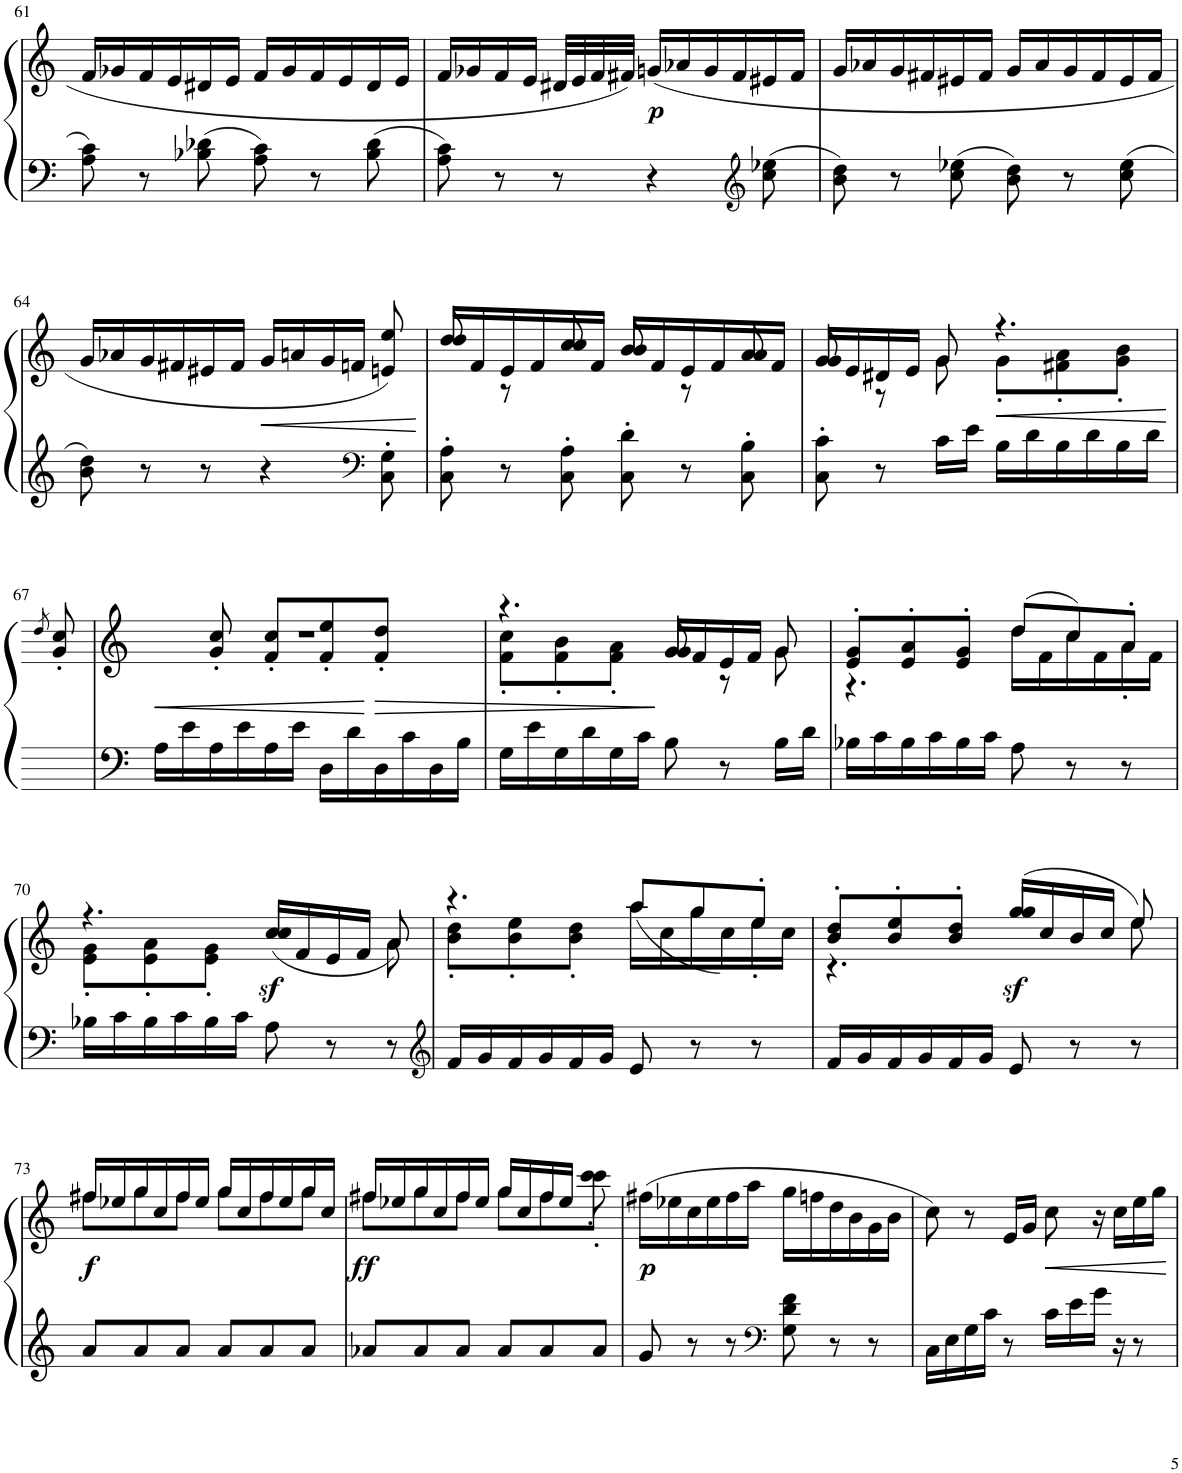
**kern	**kern	**dynam
*part1	*part1	*part1
*staff2	*staff1	*staff1/2
!!LO:PB:g=z
*clefF4	*clefG2	*
*k[]	*k[]	*
*M6/8	*M6/8	*
=61	=61	=61
8A\ 8c\	16f/LL	.
.	16g-X/	.
8r	16f/	.
.	16e/	.
8B-X\ 8d-X\	16d#X/	.
.	16e/JJ	.
8A\ 8c\	16f/LL	.
.	16g-/	.
8r	16f/	.
.	16e/	.
8B-\ 8d-\	16d#/	.
.	16e/JJ	.
=62	=62	=62
8A\ 8c\	16f/LL	.
.	16g-X/	.
8r	16f/	.
.	16e/JJ	.
8r	32d#X/LLL	.
.	32e/	.
.	32f/	.
.	32f#X/JJJ	.
!	!	!LO:DY:b
4r	(16gn/LL	p
.	16a-X/	.
.	16g/	.
.	16f#/	.
*clefG2	*	*
8cc\ 8ee-X\	16e#X/	.
.	16f#/JJ	.
=63	=63	=63
8b\ 8dd\	16g/LL	.
.	16a-X/	.
8r	16g/	.
.	16f#X/	.
8cc\ 8ee-X\	16e#X/	.
.	16f#/JJ	.
8b\ 8dd\	16g/LL	.
.	16a-/	.
8r	16g/	.
.	16f#/	.
8cc\ 8ee-\	16e#/	.
.	16f#/JJ	.
!!LO:LB:g=z
=64	=64	=64
8b\ 8dd\	16g/LL	.
.	16a-X/	.
8r	16g/	.
.	16f#X/	.
8r	16e#X/	.
.	16f#/JJ	.
!	!	!LO:HP:b
4r	16g/LL	<
.	16an/	.
.	16g/	.
.	16fn/JJ	.
*clefF4	*	*
8C\' 8G\'	8en/ 8ee/)	.
.	.	[
=65	=65	=65
*	*^	*
8C\' 8A\'	16dd/LL	8dd/	.
.	16f/	.	.
8r	16e/	8r	.
.	16f/	.	.
8C\' 8A\'	16cc/	8cc/	.
.	16f/JJ	.	.
8C\' 8d\'	16b/LL	8b/	.
.	16f/	.	.
8r	16e/	8r	.
.	16f/	.	.
8C\' 8B\'	16a/	8a/	.
.	16f/JJ	.	.
=66	=66	=66	=66
8C\' 8c\'	16g/LL	8g/	.
.	16e/	.	.
8r	16d#X/	8r	.
.	16e/JJ	.	.
16c\LL	8g\	8g/	.
16e\JJ	.	.	.
!	!	!	!LO:HP:b
16B\LL	4.r	8g'\L	<
16d\	.	.	.
16B\	.	8f#X\' 8a\'	.
16d\	.	.	.
16B\	.	8g\' 8b\'J	.
16d\JJ	.	.	.
*	*v	*v	*
.	.	[
!!LO:LB:g=z
=67	=67	=67
.	8qdd/	.
8ryy	8g/' 8cc/'	.
!	!	!LO:HP:b
16A\LL	8%5r	<
16e\	.	.
16A\	.	.
16e\	.	.
16A\	.	.
16e\JJ	.	.
16D\LL	.	.
16d\	.	.
16D\	.	.
16c\	.	.
16D\	8g/' 8cc/'	.
16B\JJ	.	.
4.ryy	8f/' 8cc/'L	.
.	8f/' 8ee/'	.
!	!	!LO:HP:n=1:b
.	8f/' 8dd/'J	[ >
=68	=68	=68
*	*^	*
16G\LL	4.r	8f\' 8cc\'L	.
16e\	.	.	.
16G\	.	8f\' 8b\'	.
16d\	.	.	.
16G\	.	8f\' 8a\'J	.
16c\JJ	.	.	.
8B\	8r	8g/	]
8r	16g/LL	8r	.
.	16f/	.	.
16B\LL	16e/	8g/	.
16d\JJ	16f/JJ	.	.
8ryy	8g\	8ryy	.
=69	=69	=69	=69
16B-X\LL	8e/' 8g/'L	4.r	.
16c\	.	.	.
16B-\	8e/' 8a/'	.	.
16c\	.	.	.
16B-\	8e/' 8g/'J	.	.
16c\JJ	.	.	.
8A\	(8dd/L	16dd\LL	.
.	.	16f\	.
8r	8cc/)	16cc\	.
.	.	16f\	.
8r	8a'/J	16a'\	.
.	.	16f\JJ	.
!!LO:LB:g=z	!!
=70	=70	=70	=70
16B-X\LL	4.r	8e\' 8g\'L	.
16c\	.	.	.
16B-\	.	8e\' 8a\'	.
16c\	.	.	.
16B-\	.	8e\' 8g\'J	.
16c\JJ	.	.	.
!	!	!	!LO:DY:b
8A\	(16cc/LL	4cc/	sf
.	16f/	.	.
8r	16e/	.	.
.	16f/JJ	.	.
8r	8a\	8a/)	.
=71	=71	=71	=71
*clefG2	*	*	*
16f/LL	4.r	8b\' 8dd\'L	.
16g/	.	.	.
16f/	.	8b\' 8ee\'	.
16g/	.	.	.
16f/	.	8b\' 8dd\'J	.
16g/JJ	.	.	.
8e/	(8aa/L	16aa\LL	.
.	.	16cc\	.
8r	8gg/	16gg\	.
.	.	16cc\)	.
8r	8ee'/J	16ee'\	.
.	.	16cc\JJ	.
=72	=72	=72	=72
16f/LL	8b/' 8dd/'L	4.r	.
16g/	.	.	.
16f/	8b/' 8ee/'	.	.
16g/	.	.	.
16f/	8b/' 8dd/'J	.	.
16g/JJ	.	.	.
!	!	!	!LO:DY:b
8e/	(16gg/LL	4gg/	sf
.	16cc/	.	.
8r	16b/	.	.
.	16cc/JJ	.	.
8r	8ee\)	8ee/	.
!!LO:LB:g=z	!!
=73	=73	=73	=73
!	!	!	!LO:DY:b
8a/L	16ff#X/LL	8ff#\L	f
.	16ee-X/	.	.
8a/	16gg/	8gg\	.
.	16cc/	.	.
8a/J	16ff#/	8ff#\J	.
.	16ee-/JJ	.	.
8a/L	16gg/LL	8gg\L	.
.	16cc/	.	.
8a/	16ff#/	8ff#\	.
.	16ee-/	.	.
8a/J	16gg/	8gg\J	.
.	16cc/JJ	.	.
=74	=74	=74	=74
!	!	!	!LO:DY:b
8a-X/L	16ff#X/LL	8ff#\L	ff
.	16ee-X/	.	.
8a-/	16gg/	8gg\	.
.	16cc/	.	.
8a-/J	16ff#/	8ff#\J	.
.	16ee-/JJ	.	.
8a-/L	16gg/LL	8gg\L	.
.	16cc/	.	.
8a-/	16ff#/	8ff#\	.
.	16ee-/JJ	.	.
8a-/J	8ccc'\	8ccc'\J	.
=75	=75	=75	=75
!	!	!	!LO:DY:b
*	*v	*v	*
8g/	(16ff#X\LL	p
.	16ee-X\	.
8r	16cc\	.
.	16ee-\	.
8r	16ff#\	.
.	16aa\JJ	.
*clefF4	*	*
8G\ 8d\ 8f\	16gg\LL	.
.	16ffn\	.
8r	16dd\	.
.	16b\	.
8r	16g\	.
.	16b\JJ	.
=76	=76	=76
16C\LL	8cc\)	.
16E\	.	.
16G\	8r	.
16c\JJ	.	.
8r	16e/LL	.
.	16g/JJ	.
!	!	!LO:HP:b
16c\LL	8cc\	<
16e\	.	.
16g\JJ	16r	.
16r	16cc\LL	.
8r	16ee\	.
.	16gg\JJ	.
.	.	[
=	=	=
*-	*-	*-
